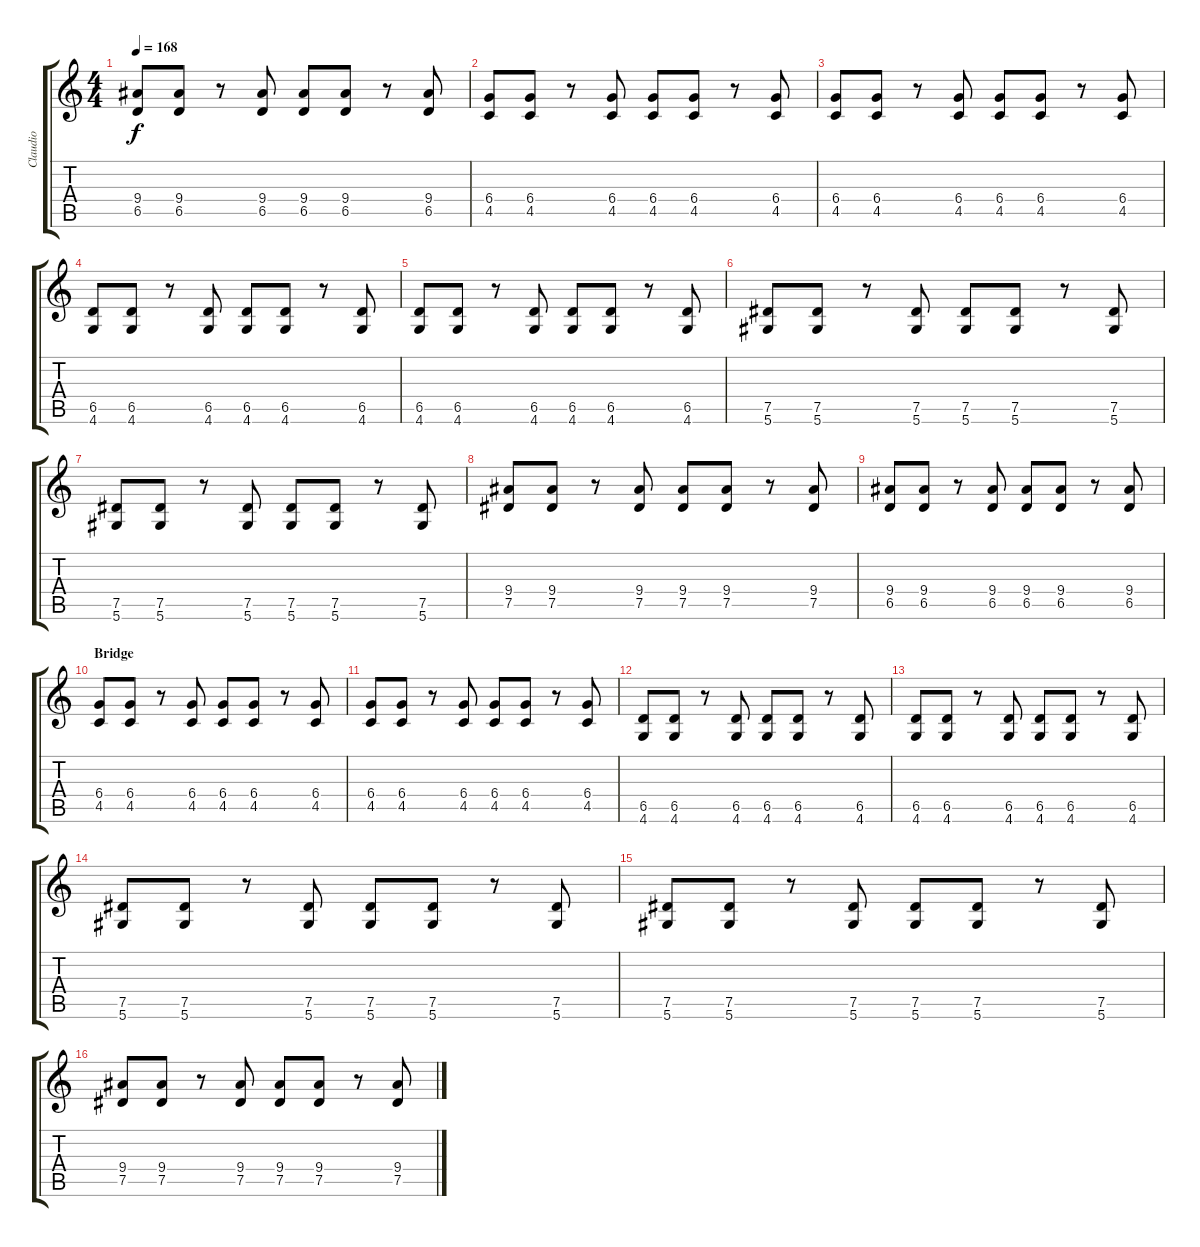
\track ("Claudio" "Claudio") {instrument distortionguitar}
\staff {score tabs}
\tuning (Eb4 Bb3 Gb3 Db3 Ab2 Eb2) {hide}
\ts (4 4)
\tempo 168
\clef g2
\ks c
(9.4 6.5).8{dy f} (9.4 6.5).8 r.8 (9.4 6.5).8 (9.4 6.5).8 (9.4 6.5).8 r.8 (9.4 6.5).8 |
(6.4 4.5).8 (6.4 4.5).8 r.8 (6.4 4.5).8 (6.4 4.5).8 (6.4 4.5).8 r.8 (6.4 4.5).8 |
(6.4 4.5).8 (6.4 4.5).8 r.8 (6.4 4.5).8 (6.4 4.5).8 (6.4 4.5).8 r.8 (6.4 4.5).8 |
(6.5 4.6).8 (6.5 4.6).8 r.8 (6.5 4.6).8 (6.5 4.6).8 (6.5 4.6).8 r.8 (6.5 4.6).8 |
(6.5 4.6).8 (6.5 4.6).8 r.8 (6.5 4.6).8 (6.5 4.6).8 (6.5 4.6).8 r.8 (6.5 4.6).8 |
(7.5 5.6).8 (7.5 5.6).8 r.8 (7.5 5.6).8 (7.5 5.6).8 (7.5 5.6).8 r.8 (7.5 5.6).8 |
(7.5 5.6).8 (7.5 5.6).8 r.8 (7.5 5.6).8 (7.5 5.6).8 (7.5 5.6).8 r.8 (7.5 5.6).8 |
(9.4 7.5).8 (9.4 7.5).8 r.8 (9.4 7.5).8 (9.4 7.5).8 (9.4 7.5).8 r.8 (9.4 7.5).8 |
(9.4 6.5).8 (9.4 6.5).8 r.8 (9.4 6.5).8 (9.4 6.5).8 (9.4 6.5).8 r.8 (9.4 6.5).8 |
\section ("" "Bridge")
(6.4 4.5).8 (6.4 4.5).8 r.8 (6.4 4.5).8 (6.4 4.5).8 (6.4 4.5).8 r.8 (6.4 4.5).8 |
(6.4 4.5).8 (6.4 4.5).8 r.8 (6.4 4.5).8 (6.4 4.5).8 (6.4 4.5).8 r.8 (6.4 4.5).8 |
(6.5 4.6).8 (6.5 4.6).8 r.8 (6.5 4.6).8 (6.5 4.6).8 (6.5 4.6).8 r.8 (6.5 4.6).8 |
(6.5 4.6).8 (6.5 4.6).8 r.8 (6.5 4.6).8 (6.5 4.6).8 (6.5 4.6).8 r.8 (6.5 4.6).8 |
(7.5 5.6).8 (7.5 5.6).8 r.8 (7.5 5.6).8 (7.5 5.6).8 (7.5 5.6).8 r.8 (7.5 5.6).8 |
(7.5 5.6).8 (7.5 5.6).8 r.8 (7.5 5.6).8 (7.5 5.6).8 (7.5 5.6).8 r.8 (7.5 5.6).8 |
(9.4 7.5).8 (9.4 7.5).8 r.8 (9.4 7.5).8 (9.4 7.5).8 (9.4 7.5).8 r.8 (9.4 7.5).8
